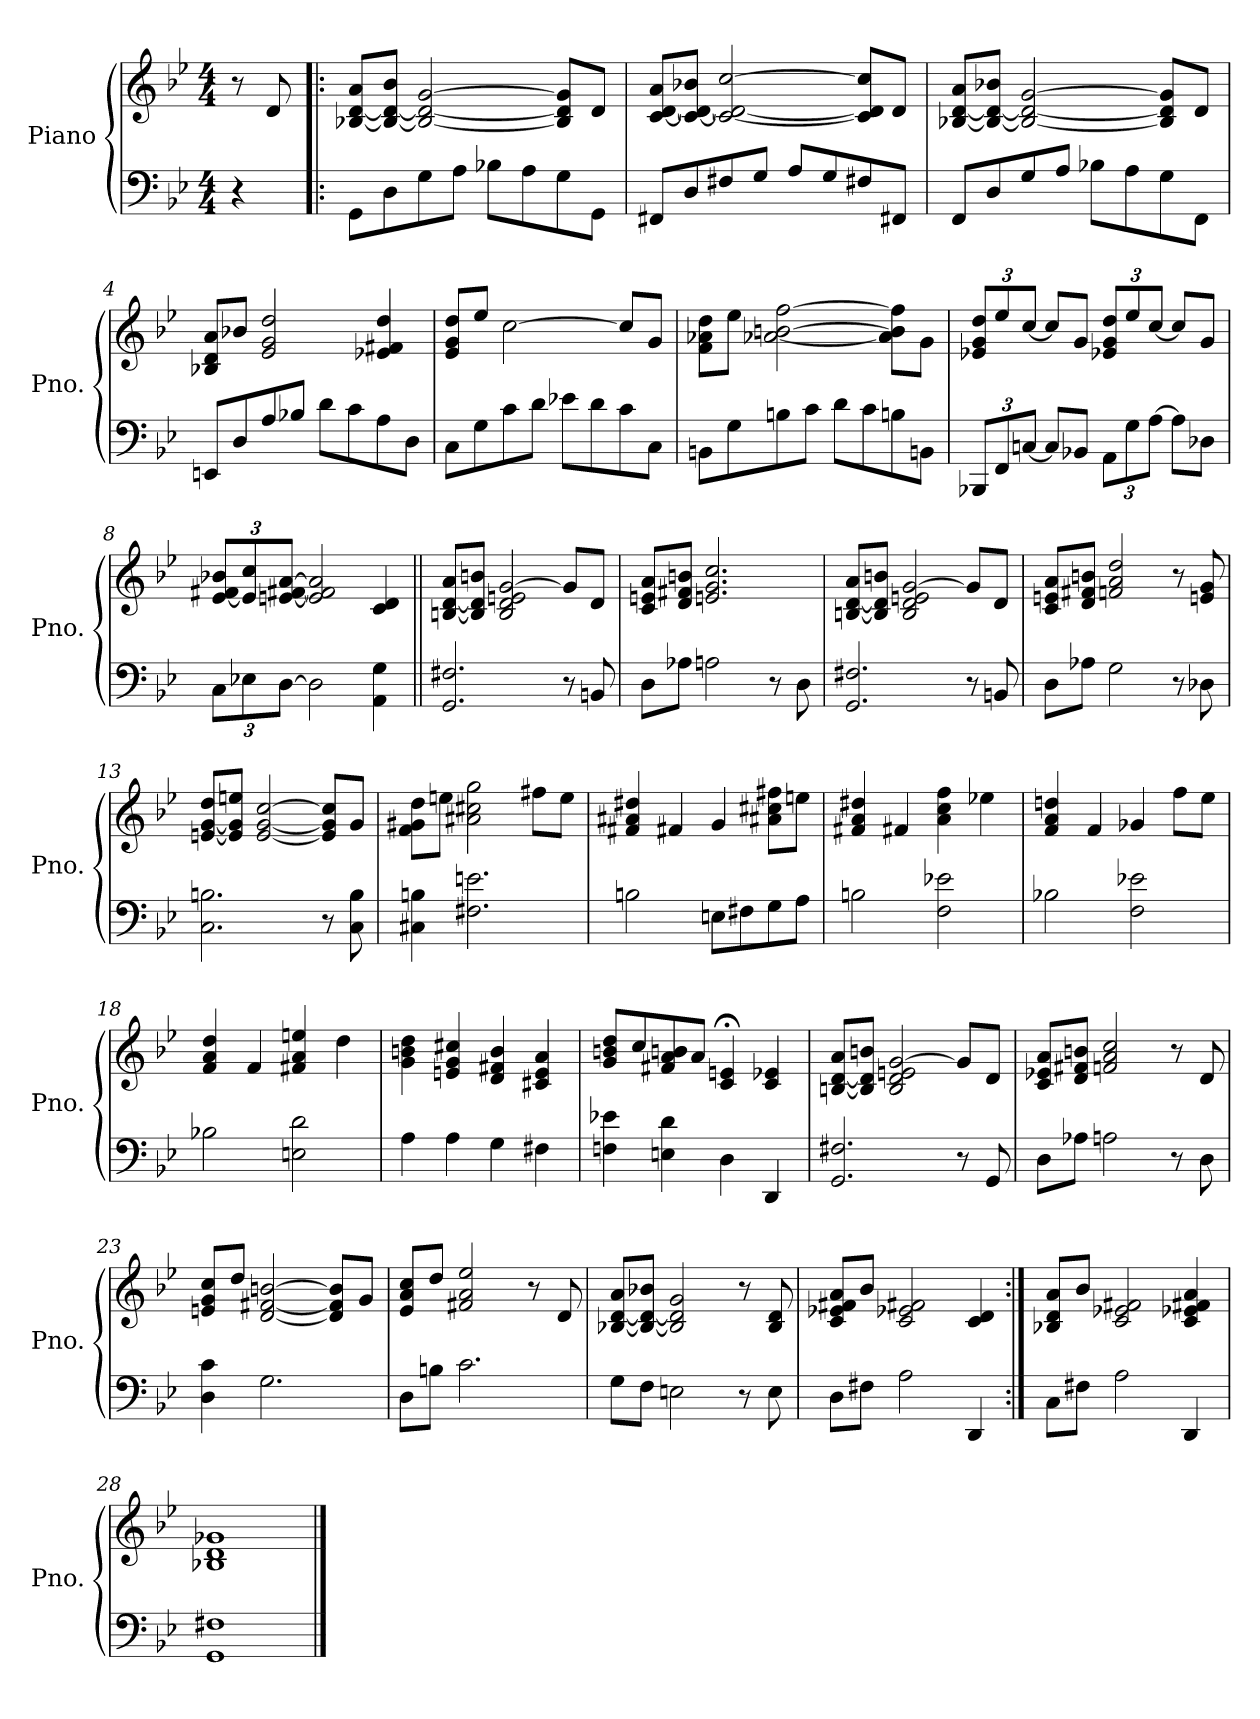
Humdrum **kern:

**kern	**kern
*part1	*part1
*staff2	*staff1
*I"Piano	*
*I'Pno.	*
*clefF4	*clefG2
*k[b-e-]	*k[b-e-]
*M4/4	*M4/4
*MM90	*MM90
=	=
4r	8r
.	8d/
=1!|:	=1!|:
8GG\L	[8B-X/ [8d/ 8a/L
8D\	8B-/_ 8d/_ 8b-/J
8G\	2B-/_ 2d/_ [2g/
8A\J	.
8B-X\L	.
8A\	.
8G\	8B-/] 8d/] 8g/]L
8GG\J	8d/J
=2	=2
8FF#X/L	[8c/ [8d/ 8a/L
8D/	8c/_ 8d/_ 8b-X/J
8F#X/	2c/_ 2d/_ [2cc/
8G/J	.
8A/L	.
8G/	.
8F#X/	8c/] 8d/] 8cc/]L
8FF#X/J	8d/J
=3	=3
8FF/L	[8B-X/ [8d/ 8a/L
8D/	8B-/_ 8d/_ 8b-X/J
8G/	2B-/_ 2d/_ [2g/
8A/J	.
8B-X\L	.
8A\	.
8G\	8B-/] 8d/] 8g/]L
8FF\J	8d/J
=4	=4
8EEn/L	8B-X/ 8d/ 8a/L
8D/	8b-X/J
8A/	2e-/ 2g/ 2dd/
8B-X/J	.
8d\L	.
8c\	.
8A\	4e-X/ 4f#X/ 4dd/
8D\J	.
!!LO:LB:g=z
=5	=5
8C\L	8e-/ 8g/ 8dd/L
8G\	8ee-/J
8c\	[2cc\
8d\J	.
8e-X\L	.
8d\	.
8c\	8cc/L]
8C\J	8g/J
=6	=6
8BBn\L	8f\ 8a-X\ 8dd\L
8G\	8ee-\J
8Bn\	[2a-X\ [2bn\ [2ff\
8c\J	.
8d\L	.
8c\	.
8Bn\	8a-\] 8b\] 8ff\]L
8BBn\J	8g\J
=7	=7
*Xbrackettup	*Xbrackettup
12BBB-X/L	12e-X/ 12g/ 12dd/L
12FF/	12ee-/
[12Cn/J	[12cc/J
8C/L]	8cc/L]
8BB-X/J	8g/J
12AA\L	12e-X/ 12g/ 12dd/L
12G\	12ee-/
[12A\J	[12cc/J
8A\L]	8cc/L]
8D-X\J	8g/J
=8	=8
12C\L	[12e-/ 12f#X/ 12b-X/L
12E-X\	12e-/] 12cc/
[12D\J	[12en/ [12f#X/ [12a/J
2D\]	2e/] 2f#/] 2a/]
4AA\ 4G\	4c/ 4d/
!!LO:LB:g=z
=9||	=9||
2.GG/ 2.F#X/	[8Bn/ [8d/ 8a/L
.	8B/] 8d/] 8bn/J
.	2B/ 2d/ 2en/ [2g/
8r	8g/L]
8BBn/	8d/J
=10	=10
8D\L	8c/ 8en/ 8a/L
8A-X\J	8d/ 8f#X/ 8bn/J
2An\	2.en/ 2.g/ 2.cc/
8r	.
8D\	.
=11	=11
2.GG/ 2.F#X/	[8Bn/ [8d/ 8a/L
.	8B/] 8d/] 8bn/J
.	2B/ 2d/ 2en/ [2g/
8r	8g/L]
8BBn/	8d/J
=12	=12
8D\L	8c/ 8en/ 8a/L
8A-X\J	8d/ 8f#X/ 8bn/J
2G\	2fn/ 2a/ 2dd/
8r	8r
8D-X\	8en/ 8g/
=13	=13
2.C\ 2.Bn\	[8en/ [8g/ 8dd/L
.	8e/] 8g/] 8een/J
.	[2e/ [2g/ [2cc/
8r	8e/] 8g/] 8cc/]L
8C\ 8B\	8g/J
=14	=14
4C#X\ 4Bn\	8f\ 8g#X\ 8dd\L
.	8een\J
2.F#X\ 2.en\	2a#X\ 2cc#X\ 2gg\
.	8ff#X\L
.	8ee\J
!!LO:LB:g=z
=15	=15
2Bn\	4f#X/ 4a#X/ 4dd#X/
.	4f#X/
8En\L	4g/
8F#X\	.
8G\	8a#X\ 8cc#X\ 8ff#X\L
8A\J	8een\J
=16	=16
2Bn\	4f#X/ 4a/ 4dd#X/
.	4f#X/
2F\ 2e-X\	4a\ 4cc\ 4ff\
.	4ee-X\
=17	=17
2B-X\	4f/ 4a/ 4ddn/
.	4f/
2F\ 2e-X\	4g-X/
.	8ff\L
.	8ee-\J
=18	=18
2B-X\	4f/ 4a/ 4dd/
.	4f/
2En\ 2d\	4f#X/ 4a/ 4een/
.	4dd\
=19	=19
4A\	4g\ 4bn\ 4dd\
4A\	4en/ 4g/ 4cc#X/
4G\	4d/ 4f#X/ 4b/
4F#X\	4c#X/ 4e/ 4a/
=20	=20
4Fn\ 4e-X\	8g/ 8bn/ 8dd/L
.	8cc/
4En\ 4d\	8f#X/ 8a/ 8bn/
.	8a/J
4D\	4c/;< 4en/;<
4DD/	4c/ 4e-X/
!!LO:LB:g=z
=21	=21
2.GG/ 2.F#X/	[8Bn/ [8d/ 8a/L
.	8B/] 8d/] 8bn/J
.	2B/ 2d/ 2en/ [2g/
8r	8g/L]
8GG/	8d/J
=22	=22
8D\L	8c/ 8e-X/ 8a/L
8A-X\J	8d/ 8f#X/ 8bn/J
2An\	2fn/ 2a/ 2cc/
8r	8r
8D\	8d/
=23	=23
4D\ 4c\	8en/ 8g/ 8cc/L
.	8dd/J
2.G\	[2d/ [2f#X/ [2bn/
.	8d/] 8f#/] 8b/]L
.	8g/J
=24	=24
8D\L	8e-/ 8a/ 8cc/L
8Bn\J	8dd/J
2.c\	2f#X/ 2a/ 2ee-/
.	8r
.	8d/
=25	=25
8G\L	[8B-X/ [8d/ 8a/L
8F\J	8B-/_ 8d/_ 8b-X/J
2En\	2B-/] 2d/] 2g/
8r	8r
8E\	8B-/ 8d/
!!LO:LB:g=z
=26	=26
8D\L	8c/ 8e-X/ 8f#X/ 8a/L
8F#X\J	8b-/J
2A\	2c/ 2e-X/ 2f#X/
4DD/	4c/ 4d/
=27:|!	=27:|!
8C\L	8B-X/ 8d/ 8a/L
8F#X\J	8b-/J
2A\	2c/ 2e-X/ 2f#X/
4DD/	4c/ 4e-X/ 4f#X/ 4a/
=28	=28
1GG 1F#X	1B-X 1d 1g-X
==	==
*-	*-
